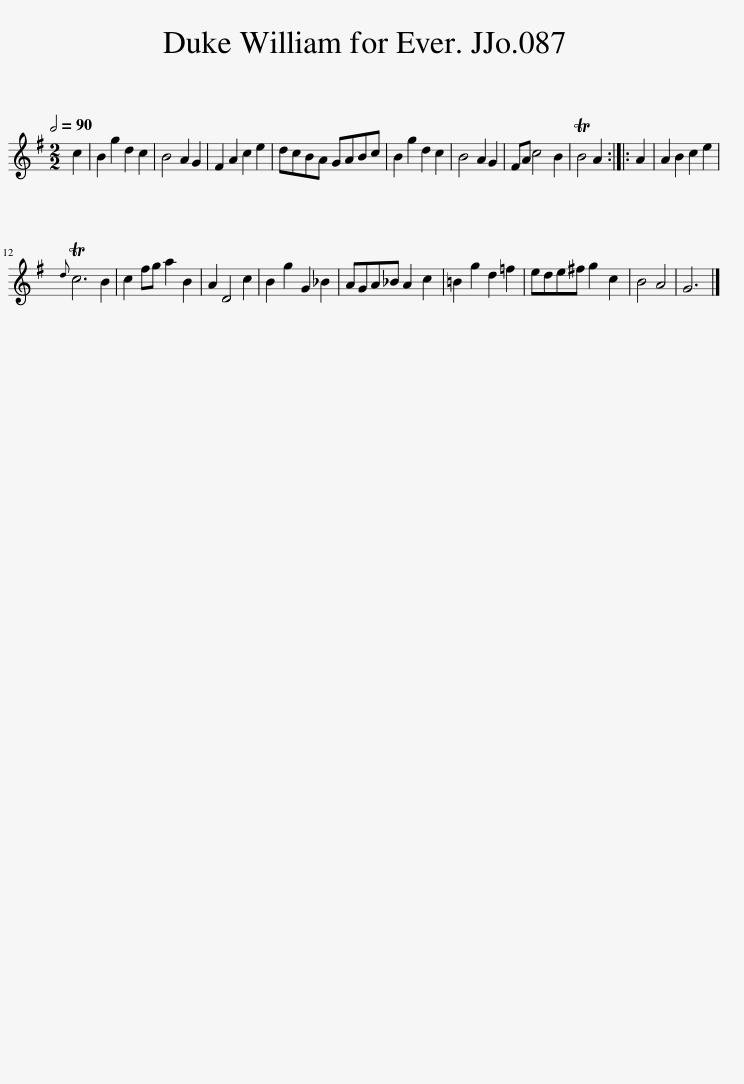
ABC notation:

X:1
L:1/8
Q:1/2=90
M:2/2
I:linebreak $
K:G
V:1 treble
V:1
 c2 | B2 g2 d2 c2 | B4 A2 G2 | F2 A2 c2 e2 | dcBA GABc | %5
 B2 g2 d2 c2 | B4 A2 G2 | FA c4 B2 | TB4 A2 :: A2 | %10
 A2 B2 c2 e2 |${d} Tc6 B2 | c2 fg a2 B2 | A2 D4 c2 | B2 g2 G2 _B2 | %15
 AGA_B A2 c2 | =B2 g2 d2 =f2 | ede^f g2 c2 | B4 A4 | G6 |] %20
